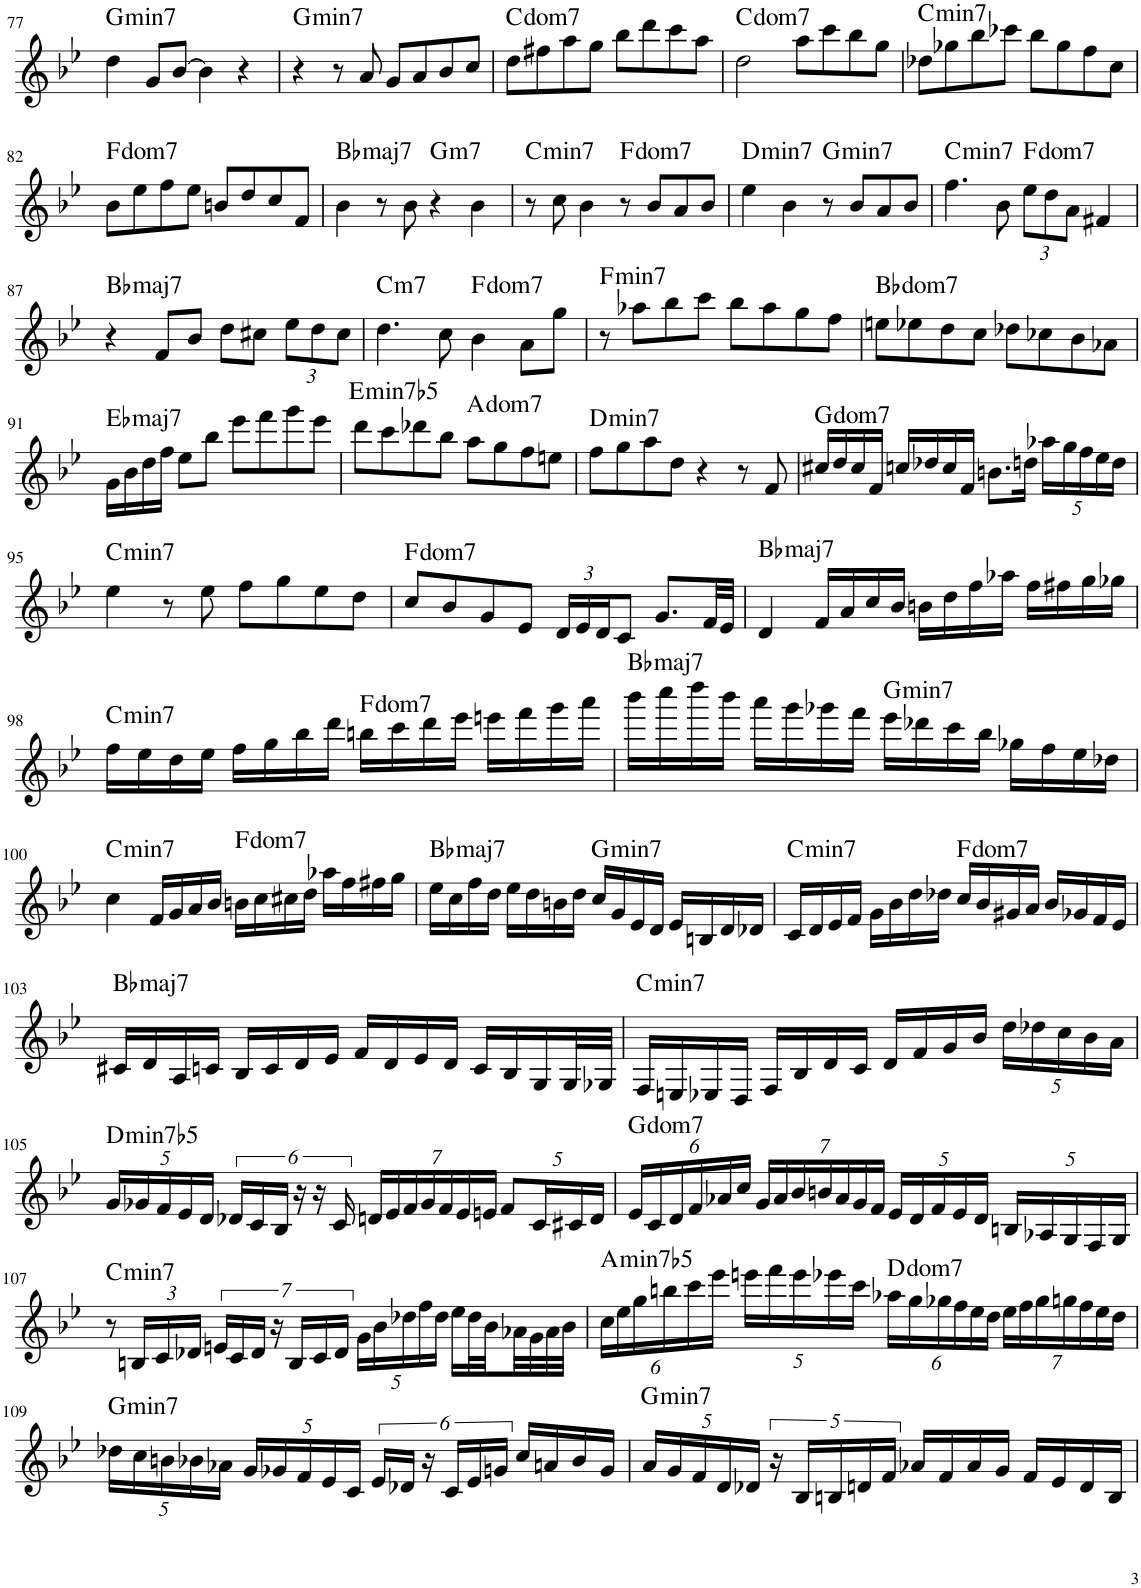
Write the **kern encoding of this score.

**kern	**harte
*part1	*part1
*staff1	*
*I"Piano	*
*I'Pno.	*
!!LO:PB:g=z
*clefG2	*
*k[b-e-]	*
*M4/4	*
=77	=77
!	!LO:H:kt=min7
4dd\	G:min7
8g/L	.
[8b-/J	.
4b-\]	.
4r	.
=78	=78
!	!LO:H:kt=min7
4r	G:min7
8r	.
8a/	.
8g/L	.
8a/	.
8b-/	.
8cc/J	.
=79	=79
!	!LO:H:kt=dom
8dd\L	.
8ff#X\	.
8aa\	.
8gg\J	.
8bb-\L	.
8ddd\	.
8ccc\	.
8aa\J	.
=80	=80
!	!LO:H:kt=dom
2dd\	.
8aa\L	.
8ccc\	.
8bb-\	.
8gg\J	.
=81	=81
!	!LO:H:kt=min7
8dd-X\L	C:min7
8gg-X\	.
8bb-\	.
8ccc-X\J	.
8bb-\L	.
8gg-\	.
8ff\	.
8cc\J	.
!!LO:LB:g=z
=82	=82
!	!LO:H:kt=dom
8b-\L	.
8ee-\	.
8ff\	.
8ee-\J	.
8bn/L	.
8dd/	.
8cc/	.
8f/J	.
=83	=83
!	!LO:H:kt=maj7
4b-\	Bb:maj7
8r	.
8b-\	.
!	!LO:H:kt=m7
4r	G:min7
4b-\	.
=84	=84
!	!LO:H:kt=min7
8r	C:min7
8cc\	.
4b-\	.
!	!LO:H:kt=dom
8r	.
8b-/L	.
8a/	.
8b-/J	.
=85	=85
!	!LO:H:kt=min7
4ee-\	D:min7
4b-\	.
!	!LO:H:kt=min7
8r	G:min7
8b-/L	.
8a/	.
8b-/J	.
=86	=86
!	!LO:H:kt=min7
4.ff\	C:min7
8b-\	.
*Xbrackettup	*
!	!LO:H:kt=dom
12ee-\L	.
12dd\	.
12a\J	.
4f#X/	.
!!LO:LB:g=z
=87	=87
!	!LO:H:kt=maj7
4r	Bb:maj7
8f/L	.
8b-/J	.
8dd\L	.
8cc#X\J	.
12ee-\L	.
12dd\	.
12cc#\J	.
=88	=88
!	!LO:H:kt=m7
4.dd\	C:min7
8cc\	.
!	!LO:H:kt=dom
4b-\	.
8a\L	.
8gg\J	.
=89	=89
!	!LO:H:kt=min7
8r	F:min7
8aa-X\L	.
8bb-\	.
8ccc\J	.
8bb-\L	.
8aa-\	.
8gg\	.
8ff\J	.
=90	=90
!	!LO:H:kt=dom
8een\L	.
8ee-X\	.
8dd\	.
8cc\J	.
8dd-X\L	.
8cc-X\	.
8b-\	.
8a-X\J	.
!!LO:LB:g=z
=91	=91
!	!LO:H:kt=maj7
16g\LL	Eb:maj7
16b-\	.
16dd\	.
16ff\JJ	.
8ee-\L	.
8bb-\J	.
8eee-\L	.
8fff\	.
8ggg\	.
8eee-\J	.
=92	=92
!	!LO:H:kt=min7b5
8ddd\L	E:hdim7
8ccc\	.
8ddd-X\	.
8bb-\J	.
!	!LO:H:kt=dom
8aa\L	.
8gg\	.
8ff\	.
8een\J	.
=93	=93
!	!LO:H:kt=min7
8ff\L	D:min7
8gg\	.
8aa\	.
8dd\J	.
4r	.
8r	.
8f/	.
=94	=94
!	!LO:H:kt=dom
16cc#X/LL	.
16dd/	.
16cc#/	.
16f/JJ	.
16ccn/LL	.
16dd-X/	.
16cc/	.
16f/JJ	.
8.bn\L	.
16ddn\Jk	.
20aa-X\LL	.
20gg\	.
20ff\	.
20ee-\	.
20dd\JJ	.
!!LO:LB:g=z
=95	=95
!	!LO:H:kt=min7
4ee-\	C:min7
8r	.
8ee-\	.
8ff\L	.
8gg\	.
8ee-\	.
8dd\J	.
=96	=96
!	!LO:H:kt=dom
8cc/L	.
8b-/	.
8g/	.
8e-/J	.
24d/LL	.
24e-/	.
24d/J	.
8c/J	.
8.g/L	.
32f/LL	.
32e-/JJJ	.
=97	=97
!	!LO:H:kt=maj7
4d/	Bb:maj7
16f/LL	.
16a/	.
16cc/	.
16b-/JJ	.
16bn\LL	.
16dd\	.
16ff\	.
16aa-X\JJ	.
16ff\LL	.
16ff#X\	.
16gg\	.
16gg-X\JJ	.
!!LO:LB:g=z
=98	=98
!	!LO:H:kt=min7
16ff\LL	C:min7
16ee-\	.
16dd\	.
16ee-\JJ	.
16ff\LL	.
16gg\	.
16bb-\	.
16ddd\JJ	.
!	!LO:H:kt=dom
16bbn\LL	.
16ccc\	.
16ddd\	.
16eee-\JJ	.
16eeen\LL	.
16fff\	.
16ggg\	.
16aaa\JJ	.
=99	=99
!	!LO:H:kt=maj7
16bbb-\LL	Bb:maj7
16cccc\	.
16dddd\	.
16bbb-\JJ	.
16aaa\LL	.
16ggg\	.
16ggg-X\	.
16fff\JJ	.
!	!LO:H:kt=min7
16eee-\LL	G:min7
16ddd-X\	.
16ccc\	.
16bb-\JJ	.
16gg-X\LL	.
16ff\	.
16ee-\	.
16dd-X\JJ	.
!!LO:LB:g=z
=100	=100
!	!LO:H:kt=min7
4cc\	C:min7
16f/LL	.
16g/	.
16a/	.
16b-/JJ	.
!	!LO:H:kt=dom
16bn\LL	.
16cc\	.
16cc#X\	.
16dd\JJ	.
16aa-X\LL	.
16ff\	.
16ff#X\	.
16gg\JJ	.
=101	=101
!	!LO:H:kt=maj7
16ee-\LL	Bb:maj7
16cc\	.
16ff\	.
16dd\JJ	.
16ee-\LL	.
16dd\	.
16bn\	.
16dd\JJ	.
!	!LO:H:kt=min7
16cc/LL	G:min7
16g/	.
16e-/	.
16d/JJ	.
16e-/LL	.
16Bn/	.
16d/	.
16d-X/JJ	.
=102	=102
!	!LO:H:kt=min7
16c/LL	C:min7
16d/	.
16e-/	.
16f/JJ	.
16g\LL	.
16b-\	.
16dd\	.
16dd-X\JJ	.
!	!LO:H:kt=dom
16cc/LL	.
16b-/	.
16g#X/	.
16a/JJ	.
16b-/LL	.
16g-X/	.
16f/	.
16e-/JJ	.
!!LO:LB:g=z
=103	=103
!	!LO:H:kt=maj7
16c#X/LL	Bb:maj7
16d/	.
16A/	.
16cn/JJ	.
16B-/LL	.
16c/	.
16d/	.
16e-/JJ	.
16f/LL	.
16d/	.
16e-/	.
16d/JJ	.
16c/LL	.
16B-/	.
16G/	.
32G/L	.
32G-X/JJJ	.
=104	=104
!	!LO:H:kt=min7
16F/LL	C:min7
16En/	.
16E-X/	.
16D/JJ	.
16F/LL	.
16B-/	.
16d/	.
16c/JJ	.
16d/LL	.
16f/	.
16g/	.
16b-/JJ	.
20dd\LL	.
20dd-X\	.
20cc\	.
20b-\	.
20a\JJ	.
!!LO:LB:g=z
=105	=105
!	!LO:H:kt=min7b5
20g/LL	D:hdim7
20g-X/	.
20f/	.
20e-/	.
20d/JJ	.
*brackettup	*
24d-X/LL	.
24c/	.
24B-/JJ	.
24r	.
24r	.
24c/	.
*Xbrackettup	*
28dn/LL	.
28e-/	.
28f/	.
28g-/	.
28f/	.
28e-/	.
28en/JJ	.
10f/L	.
20c/L	.
20c#X/	.
20d/JJ	.
=106	=106
!	!LO:H:kt=dom
24e-/LL	.
24c/	.
24d/	.
24f/	.
24a-X/	.
24cc/JJ	.
28g/LL	.
28a-/	.
28b-/	.
28bn/	.
28a-/	.
28g/	.
28f/JJ	.
20e-/LL	.
20d/	.
20f/	.
20e-/	.
20d/JJ	.
20Bn/LL	.
20A-X/	.
20G/	.
20F/	.
20G/JJ	.
!!LO:LB:g=z
=107	=107
!	!LO:H:kt=min7
8r	C:min7
24Bn/LL	.
24c/	.
24d-X/JJ	.
*brackettup	*
28en/LL	.
28c/	.
28d-/JJ	.
28r	.
28B/LL	.
28c/	.
28d-/JJ	.
*Xbrackettup	*
20g\LL	.
20b-\	.
20dd-X\	.
20ff\	.
20dd-\JJ	.
16ee-\LL	.
32dd-\L	.
32b-\	.
32a-X\	.
32g\	.
32a-\	.
32b-\JJJ	.
=108	=108
!	!LO:H:kt=min7b5
24cc\LL	A:hdim7
24ee-\	.
24gg\	.
24bbn\	.
24ccc\	.
24eee-\JJ	.
20eeen\LL	.
20fff\	.
20eee\	.
20eee-X\	.
20ccc\JJ	.
!	!LO:H:kt=dom
24aa-X\LL	.
24gg\	.
24gg-X\	.
24ff\	.
24ee-\	.
24dd\JJ	.
28ee-\LL	.
28ff\	.
28gg-\	.
28ggn\	.
28ff\	.
28ee-\	.
28dd\JJ	.
!!LO:LB:g=z
=109	=109
!	!LO:H:kt=min7
20dd-X\LL	G:min7
20cc\	.
20bn\	.
20b-X\	.
20a-X\JJ	.
20g/LL	.
20g-X/	.
20f/	.
20e-/	.
20c/JJ	.
*brackettup	*
24e-/LL	.
24d-X/JJ	.
24r	.
24c/LL	.
24e-/	.
24gn/JJ	.
16cc/LL	.
16an/	.
16b-/	.
16g/JJ	.
=110	=110
*Xbrackettup	*
!	!LO:H:kt=min7
20a/LL	G:min7
20g/	.
20f/	.
20d/	.
20d-X/JJ	.
*brackettup	*
20r	.
20B-/LL	.
20Bn/	.
20dn/	.
20f/JJ	.
16a-X/LL	.
16f/	.
16a-/	.
16g/JJ	.
16f/LL	.
16e-/	.
16d/	.
16B/JJ	.
=	=
*-	*-
